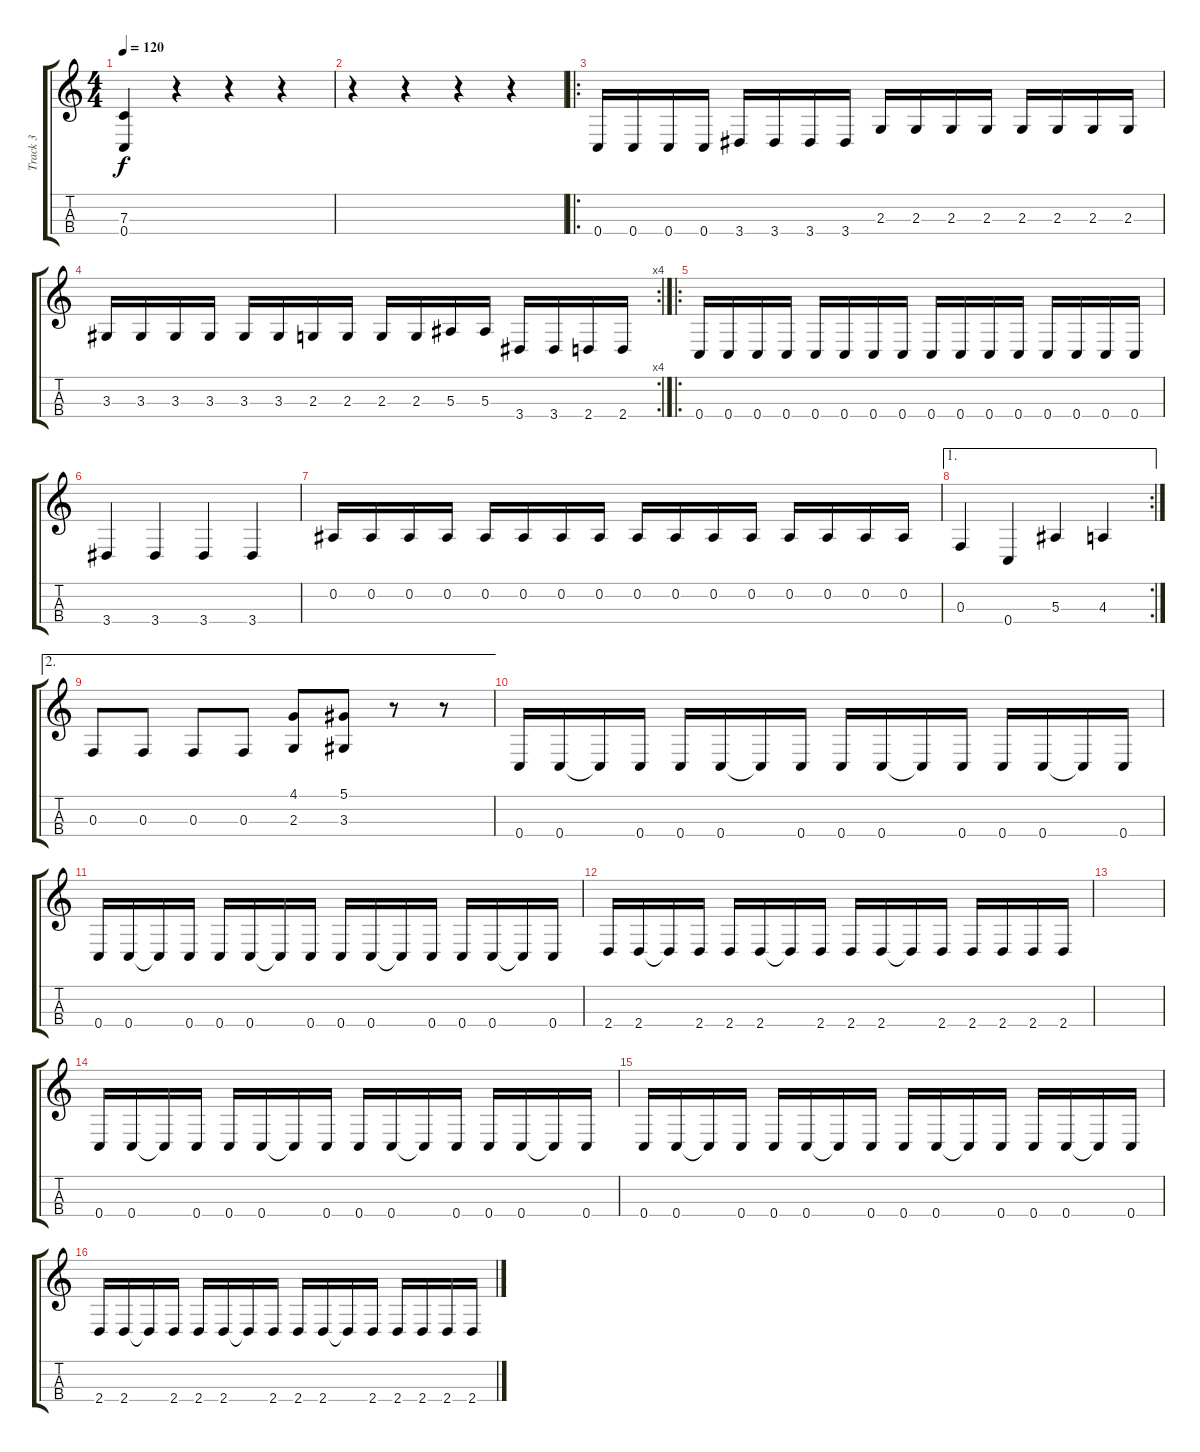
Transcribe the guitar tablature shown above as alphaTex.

\track ("Track 3" "Track 3") {instrument fretlessbass}
\staff {score tabs}
\tuning (Eb3 Bb2 F2 C2) {hide}
\ts (4 4)
\tempo 120
\clef g2
\ks c
(7.3 0.4).4{dy f} r.4 r.4 r.4 |
r.4 r.4 r.4 r.4 |
\ro
0.4.16 0.4.16 0.4.16 0.4.16 3.4.16 3.4.16 3.4.16 3.4.16 2.3.16 2.3.16 2.3.16 2.3.16 2.3.16 2.3.16 2.3.16 2.3.16 |
\rc 4
3.3.16 3.3.16 3.3.16 3.3.16 3.3.16 3.3.16 2.3.16 2.3.16 2.3.16 2.3.16 5.3.16 5.3.16 3.4.16 3.4.16 2.4.16 2.4.16 |
\ro
0.4.16 0.4.16 0.4.16 0.4.16 0.4.16 0.4.16 0.4.16 0.4.16 0.4.16 0.4.16 0.4.16 0.4.16 0.4.16 0.4.16 0.4.16 0.4.16 |
3.4.4 3.4.4 3.4.4 3.4.4 |
0.2.16 0.2.16 0.2.16 0.2.16 0.2.16 0.2.16 0.2.16 0.2.16 0.2.16 0.2.16 0.2.16 0.2.16 0.2.16 0.2.16 0.2.16 0.2.16 |
\ae 1
\rc 2
0.3.4 0.4.4 5.3.4 4.3.4 |
\ae 2
0.3.8 0.3.8 0.3.8 0.3.8 (4.1 2.3).8 (5.1 3.3).8 r.8 r.8 |
0.4.16 0.4.16 0.4{t}.16 0.4.16 0.4.16 0.4.16 0.4{t}.16 0.4.16 0.4.16 0.4.16 0.4{t}.16 0.4.16 0.4.16 0.4.16 0.4{t}.16 0.4.16 |
0.4.16 0.4.16 0.4{t}.16 0.4.16 0.4.16 0.4.16 0.4{t}.16 0.4.16 0.4.16 0.4.16 0.4{t}.16 0.4.16 0.4.16 0.4.16 0.4{t}.16 0.4.16 |
2.4.16 2.4.16 2.4{t}.16 2.4.16 2.4.16 2.4.16 2.4{t}.16 2.4.16 2.4.16 2.4.16 2.4{t}.16 2.4.16 2.4.16 2.4.16 2.4.16 2.4.16 |
|
0.4.16 0.4.16 0.4{t}.16 0.4.16 0.4.16 0.4.16 0.4{t}.16 0.4.16 0.4.16 0.4.16 0.4{t}.16 0.4.16 0.4.16 0.4.16 0.4{t}.16 0.4.16 |
0.4.16 0.4.16 0.4{t}.16 0.4.16 0.4.16 0.4.16 0.4{t}.16 0.4.16 0.4.16 0.4.16 0.4{t}.16 0.4.16 0.4.16 0.4.16 0.4{t}.16 0.4.16 |
2.4.16 2.4.16 2.4{t}.16 2.4.16 2.4.16 2.4.16 2.4{t}.16 2.4.16 2.4.16 2.4.16 2.4{t}.16 2.4.16 2.4.16 2.4.16 2.4.16 2.4.16
